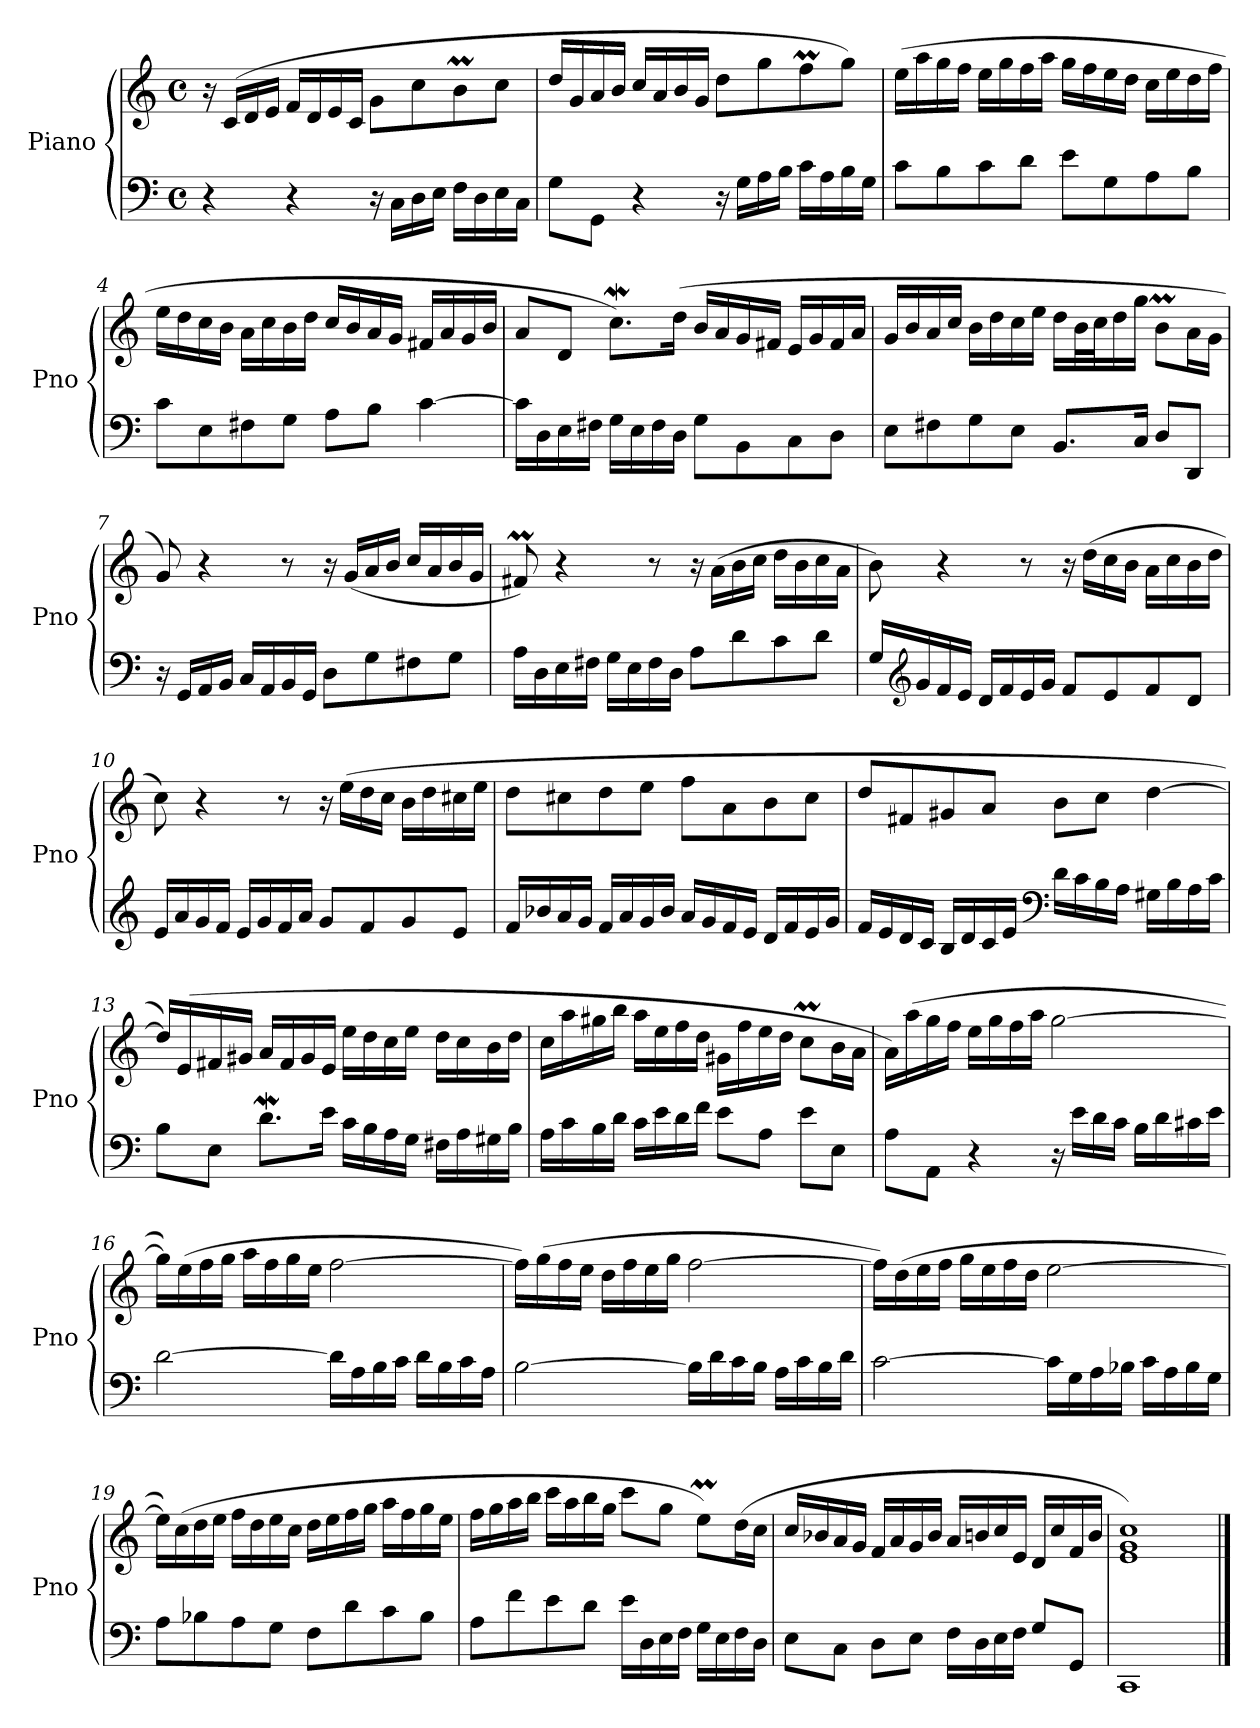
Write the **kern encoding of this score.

**kern	**kern
*part1	*part1
*staff2	*staff1
*I"Piano	*
*I'Pno	*
*clefF4	*clefG2
*k[]	*k[]
*M4/4	*M4/4
*met(c)	*met(c)
*MM80	*MM80
=1	=1
4r	16r
.	(>16c/LL
.	16d/
.	16e/JJ
4r	16f/LL
.	16d/
.	16e/
.	16c/JJ
16r	8g\L
16C\LL	.
16D\	8cc\
16E\JJ	.
16F\LL	8bm\
16D\	.
16E\	8cc\J
16C\JJ	.
=2	=2
8G\L	16dd/LL
.	16g/
8GG\J	16a/
.	16b/JJ
4r	16cc/LL
.	16a/
.	16b/
.	16g/JJ
16r	8dd\L
16G\LL	.
16A\	8gg\
16B\JJ	.
16c\LL	8ffM\
16A\	.
16B\	8gg\J)
16G\JJ	.
=3	=3
8c\L	(>16ee\LL
.	16aa\
8B\	16gg\
.	16ff\JJ
8c\	16ee\LL
.	16gg\
8d\J	16ff\
.	16aa\JJ
8e\L	16gg\LL
.	16ff\
8G\	16ee\
.	16dd\JJ
8A\	16cc\LL
.	16ee\
8B\J	16dd\
.	16ff\JJ
=4	=4
8c\L	16ee\LL
.	16dd\
8E\	16cc\
.	16b\JJ
8F#X\	16a\LL
.	16cc\
8G\J	16b\
.	16dd\JJ
8A\L	16cc/LL
.	16b/
8B\J	16a/
.	16g/JJ
[4c\	16f#X/LL
.	16a/
.	16g/
.	16b/JJ
=5	=5
16c\LL]	8a/L
16D\	.
16E\	8d/J
16F#X\JJ	.
16G\LL	8.ccw\L)
16E\	.
16F#\	.
16D\JJ	(>16dd\Jk
8G\L	16b/LL
.	16a/
8BB\	16g/
.	16f#X/JJ
8C\	16e/LL
.	16g/
8D\J	16f#/
.	16a/JJ
=6	=6
8E\L	16g/LL
.	16b/
8F#X\	16a/
.	16cc/JJ
8G\	16b\LL
.	16dd\
8E\J	16cc\
.	16ee\JJ
8.BB/L	16dd\LL
.	32b\L
.	32cc\J
.	16dd\
16C/Jk	16gg\JJ
8D/L	8bm\L
8DD/J	16a\L
.	16g\JJ
=7	=7
16r	8g/)
16GG/LL	.
16AA/	4r
16BB/JJ	.
16C/LL	.
16AA/	.
16BB/	8r
16GG/JJ	.
8D\L	16r
.	(<16g/LL
8G\	16a/
.	16b/JJ
8F#X\	16cc/LL
.	16a/
8G\J	16b/
.	16g/JJ
=8	=8
16A\LL	8f#Xm/)
16D\	.
16E\	4r
16F#X\JJ	.
16G\LL	.
16E\	.
16F#\	8r
16D\JJ	.
8A\L	16r
.	(>16a\LL
8d\	16b\
.	16cc\JJ
8c\	16dd\LL
.	16b\
8d\J	16cc\
.	16a\JJ
=9	=9
16G/LL	8b\)
*clefG2	*
16g/	.
16f/	4r
16e/JJ	.
16d/LL	.
16f/	.
16e/	8r
16g/JJ	.
8f/L	16r
.	(>16dd\LL
8e/	16cc\
.	16b\JJ
8f/	16a\LL
.	16cc\
8d/J	16b\
.	16dd\JJ
=10	=10
16e/LL	8cc\)
16a/	.
16g/	4r
16f/JJ	.
16e/LL	.
16g/	.
16f/	8r
16a/JJ	.
8g/L	16r
.	(>16ee\LL
8f/	16dd\
.	16cc\JJ
8g/	16b\LL
.	16dd\
8e/J	16cc#X\
.	16ee\JJ
=11	=11
16f/LL	8dd\L
16b-X/	.
16a/	8cc#X\
16g/JJ	.
16f/LL	8dd\
16a/	.
16g/	8ee\J
16b-/JJ	.
16a/LL	8ff\L
16g/	.
16f/	8a\
16e/JJ	.
16d/LL	8b\
16f/	.
16e/	8cc#\J
16g/JJ	.
=12	=12
16f/LL	8dd/L
16e/	.
16d/	8f#X/
16c/JJ	.
16B/LL	8g#X/
16d/	.
16c/	8a/J
16e/JJ	.
*clefF4	*
16d\LL	8b\L
16c\	.
16B\	8cc\J
16A\JJ	.
16G#X\LL	[4dd\
16B\	.
16A\	.
16c\JJ	.
=13	=13
8B\L	16dd/LL])
.	(>16e/
8E\J	16f#X/
.	16g#X/JJ
8.dW\L	16a/LL
.	16f#/
.	16g#/
16e\Jk	16e/JJ
16c\LL	16ee\LL
16B\	16dd\
16A\	16cc\
16G\JJ	16ee\JJ
16F#X\LL	16dd\LL
16A\	16cc\
16G#X\	16b\
16B\JJ	16dd\JJ
=14	=14
16A\LL	16cc\LL
16c\	16aa\
16B\	16gg#X\
16d\JJ	16bb\JJ
16c\LL	16aa\LL
16e\	16ee\
16d\	16ff\
16f\JJ	16dd\JJ
8e\L	16g#X\LL
.	16ff\
8A\J	16ee\
.	16dd\JJ
8e\L	8ccM\L
8E\J	16b\L
.	16a\JJ
=15	=15
8A\L	16a\LL)
.	(>16aa\
8AA\J	16gg\
.	16ff\JJ
4r	16ee\LL
.	16gg\
.	16ff\
.	16aa\JJ
16r	[2gg\
16e\LL	.
16d\	.
16c\JJ	.
16B\LL	.
16d\	.
16c#X\	.
16e\JJ	.
=16	=16
[2d\	16gg\LL])
.	(>16ee\
.	16ff\
.	16gg\JJ
.	16aa\LL
.	16ff\
.	16gg\
.	16ee\JJ
16d\LL]	[2ff\
16A\	.
16B\	.
16c\JJ	.
16d\LL	.
16B\	.
16c\	.
16A\JJ	.
=17	=17
[2B\	16ff\LL])
.	(>16gg\
.	16ff\
.	16ee\JJ
.	16dd\LL
.	16ff\
.	16ee\
.	16gg\JJ
16B\LL]	[2ff\
16d\	.
16c\	.
16B\JJ	.
16A\LL	.
16c\	.
16B\	.
16d\JJ	.
=18	=18
[2c\	16ff\LL])
.	(>16dd\
.	16ee\
.	16ff\JJ
.	16gg\LL
.	16ee\
.	16ff\
.	16dd\JJ
16c\LL]	[2ee\
16G\	.
16A\	.
16B-X\JJ	.
16c\LL	.
16A\	.
16B-\	.
16G\JJ	.
=19	=19
8A\L	16ee\LL])
.	(>16cc\
8B-X\	16dd\
.	16ee\JJ
8A\	16ff\LL
.	16dd\
8G\J	16ee\
.	16cc\JJ
8F\L	16dd\LL
.	16ee\
8d\	16ff\
.	16gg\JJ
8c\	16aa\LL
.	16ff\
8B-\J	16gg\
.	16ee\JJ
=20	=20
8A\L	16ff\LL
.	16gg\
8f\	16aa\
.	16bb\JJ
8e\	16ccc\LL
.	16aa\
8d\J	16bb\
.	16gg\JJ
16e\LL	8ccc\L
16D\	.
16E\	8gg\J
16F\JJ	.
16G\LL	8eem\L)
16E\	.
16F\	(>16dd\L
16D\JJ	16cc\JJ
=21	=21
8E\L	16cc/LL
.	16b-X/
8C\J	16a/
.	16g/JJ
8D\L	16f/LL
.	16a/
8E\J	16g/
.	16b-/JJ
16F\LL	16a/LL
16D\	16bn/
16E\	16cc/
16F\JJ	16e/JJ
8G/L	16d/LL
.	16cc/
8GG/J	16f/
.	16b/JJ
=22	=22
1CC	1e 1g 1cc)
==	==
*-	*-
